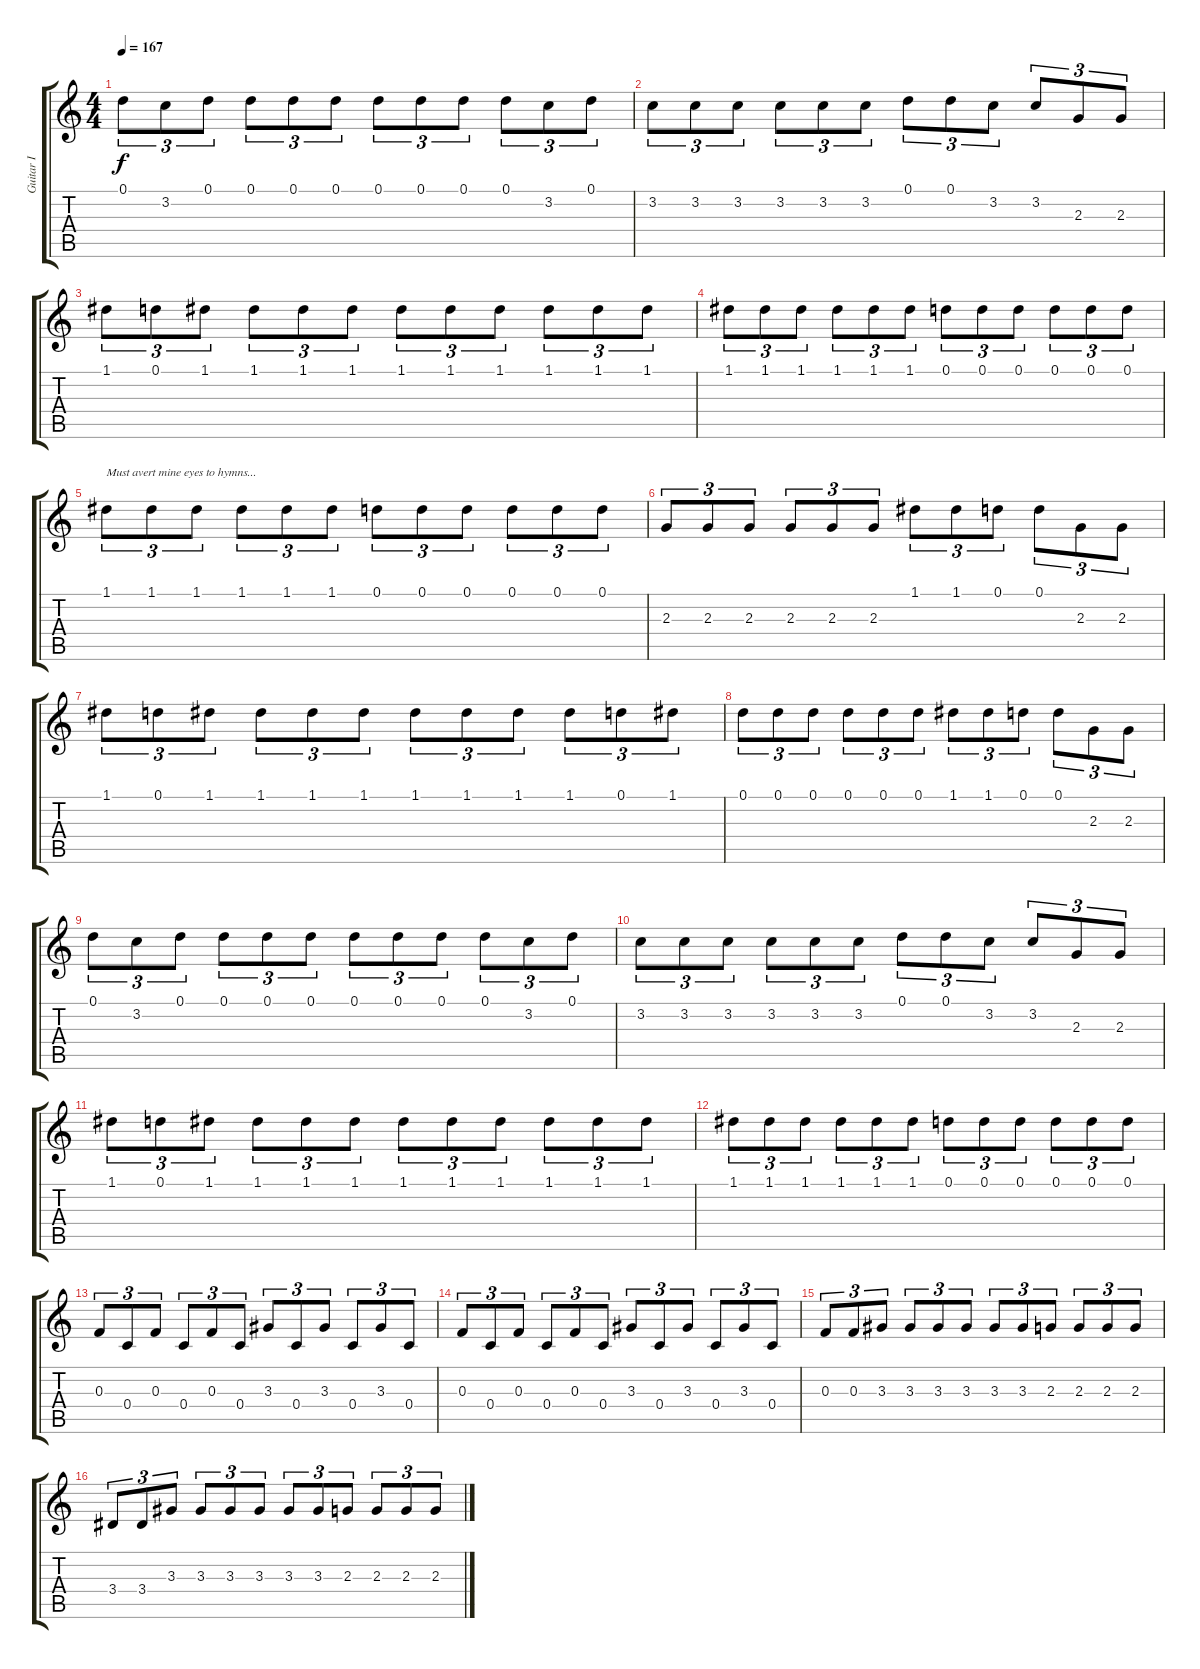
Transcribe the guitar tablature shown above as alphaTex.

\track ("Guitar I" "Guitar I") {instrument distortionguitar}
\staff {score tabs}
\tuning (D4 A3 F3 C3 G2 D2) {hide}
\ts (4 4)
\tempo 167
\clef g2
\ks c
0.1.8{tu (3 2) dy f} 3.2.8{tu (3 2)} 0.1.8{tu (3 2)} 0.1.8{tu (3 2)} 0.1.8{tu (3 2)} 0.1.8{tu (3 2)} 0.1.8{tu (3 2)} 0.1.8{tu (3 2)} 0.1.8{tu (3 2)} 0.1.8{tu (3 2)} 3.2.8{tu (3 2)} 0.1.8{tu (3 2)} |
3.2.8{tu (3 2)} 3.2.8{tu (3 2)} 3.2.8{tu (3 2)} 3.2.8{tu (3 2)} 3.2.8{tu (3 2)} 3.2.8{tu (3 2)} 0.1.8{tu (3 2)} 0.1.8{tu (3 2)} 3.2.8{tu (3 2)} 3.2.8{tu (3 2)} 2.3.8{tu (3 2)} 2.3.8{tu (3 2)} |
1.1.8{tu (3 2)} 0.1.8{tu (3 2)} 1.1.8{tu (3 2)} 1.1.8{tu (3 2)} 1.1.8{tu (3 2)} 1.1.8{tu (3 2)} 1.1.8{tu (3 2)} 1.1.8{tu (3 2)} 1.1.8{tu (3 2)} 1.1.8{tu (3 2)} 1.1.8{tu (3 2)} 1.1.8{tu (3 2)} |
1.1.8{tu (3 2)} 1.1.8{tu (3 2)} 1.1.8{tu (3 2)} 1.1.8{tu (3 2)} 1.1.8{tu (3 2)} 1.1.8{tu (3 2)} 0.1.8{tu (3 2)} 0.1.8{tu (3 2)} 0.1.8{tu (3 2)} 0.1.8{tu (3 2)} 0.1.8{tu (3 2)} 0.1.8{tu (3 2)} |
1.1.8{tu (3 2) txt "Must avert mine eyes to hymns..."} 1.1.8{tu (3 2)} 1.1.8{tu (3 2)} 1.1.8{tu (3 2)} 1.1.8{tu (3 2)} 1.1.8{tu (3 2)} 0.1.8{tu (3 2)} 0.1.8{tu (3 2)} 0.1.8{tu (3 2)} 0.1.8{tu (3 2)} 0.1.8{tu (3 2)} 0.1.8{tu (3 2)} |
2.3.8{tu (3 2)} 2.3.8{tu (3 2)} 2.3.8{tu (3 2)} 2.3.8{tu (3 2)} 2.3.8{tu (3 2)} 2.3.8{tu (3 2)} 1.1.8{tu (3 2)} 1.1.8{tu (3 2)} 0.1.8{tu (3 2)} 0.1.8{tu (3 2)} 2.3.8{tu (3 2)} 2.3.8{tu (3 2)} |
1.1.8{tu (3 2)} 0.1.8{tu (3 2)} 1.1.8{tu (3 2)} 1.1.8{tu (3 2)} 1.1.8{tu (3 2)} 1.1.8{tu (3 2)} 1.1.8{tu (3 2)} 1.1.8{tu (3 2)} 1.1.8{tu (3 2)} 1.1.8{tu (3 2)} 0.1.8{tu (3 2)} 1.1.8{tu (3 2)} |
0.1.8{tu (3 2)} 0.1.8{tu (3 2)} 0.1.8{tu (3 2)} 0.1.8{tu (3 2)} 0.1.8{tu (3 2)} 0.1.8{tu (3 2)} 1.1.8{tu (3 2)} 1.1.8{tu (3 2)} 0.1.8{tu (3 2)} 0.1.8{tu (3 2)} 2.3.8{tu (3 2)} 2.3.8{tu (3 2)} |
0.1.8{tu (3 2)} 3.2.8{tu (3 2)} 0.1.8{tu (3 2)} 0.1.8{tu (3 2)} 0.1.8{tu (3 2)} 0.1.8{tu (3 2)} 0.1.8{tu (3 2)} 0.1.8{tu (3 2)} 0.1.8{tu (3 2)} 0.1.8{tu (3 2)} 3.2.8{tu (3 2)} 0.1.8{tu (3 2)} |
3.2.8{tu (3 2)} 3.2.8{tu (3 2)} 3.2.8{tu (3 2)} 3.2.8{tu (3 2)} 3.2.8{tu (3 2)} 3.2.8{tu (3 2)} 0.1.8{tu (3 2)} 0.1.8{tu (3 2)} 3.2.8{tu (3 2)} 3.2.8{tu (3 2)} 2.3.8{tu (3 2)} 2.3.8{tu (3 2)} |
1.1.8{tu (3 2)} 0.1.8{tu (3 2)} 1.1.8{tu (3 2)} 1.1.8{tu (3 2)} 1.1.8{tu (3 2)} 1.1.8{tu (3 2)} 1.1.8{tu (3 2)} 1.1.8{tu (3 2)} 1.1.8{tu (3 2)} 1.1.8{tu (3 2)} 1.1.8{tu (3 2)} 1.1.8{tu (3 2)} |
1.1.8{tu (3 2)} 1.1.8{tu (3 2)} 1.1.8{tu (3 2)} 1.1.8{tu (3 2)} 1.1.8{tu (3 2)} 1.1.8{tu (3 2)} 0.1.8{tu (3 2)} 0.1.8{tu (3 2)} 0.1.8{tu (3 2)} 0.1.8{tu (3 2)} 0.1.8{tu (3 2)} 0.1.8{tu (3 2)} |
0.3.8{tu (3 2)} 0.4.8{tu (3 2)} 0.3.8{tu (3 2)} 0.4.8{tu (3 2)} 0.3.8{tu (3 2)} 0.4.8{tu (3 2)} 3.3.8{tu (3 2)} 0.4.8{tu (3 2)} 3.3.8{tu (3 2)} 0.4.8{tu (3 2)} 3.3.8{tu (3 2)} 0.4.8{tu (3 2)} |
0.3.8{tu (3 2)} 0.4.8{tu (3 2)} 0.3.8{tu (3 2)} 0.4.8{tu (3 2)} 0.3.8{tu (3 2)} 0.4.8{tu (3 2)} 3.3.8{tu (3 2)} 0.4.8{tu (3 2)} 3.3.8{tu (3 2)} 0.4.8{tu (3 2)} 3.3.8{tu (3 2)} 0.4.8{tu (3 2)} |
0.3.8{tu (3 2)} 0.3.8{tu (3 2)} 3.3.8{tu (3 2)} 3.3.8{tu (3 2)} 3.3.8{tu (3 2)} 3.3.8{tu (3 2)} 3.3.8{tu (3 2)} 3.3.8{tu (3 2)} 2.3.8{tu (3 2)} 2.3.8{tu (3 2)} 2.3.8{tu (3 2)} 2.3.8{tu (3 2)} |
3.4.8{tu (3 2)} 3.4.8{tu (3 2)} 3.3.8{tu (3 2)} 3.3.8{tu (3 2)} 3.3.8{tu (3 2)} 3.3.8{tu (3 2)} 3.3.8{tu (3 2)} 3.3.8{tu (3 2)} 2.3.8{tu (3 2)} 2.3.8{tu (3 2)} 2.3.8{tu (3 2)} 2.3.8{tu (3 2)}
